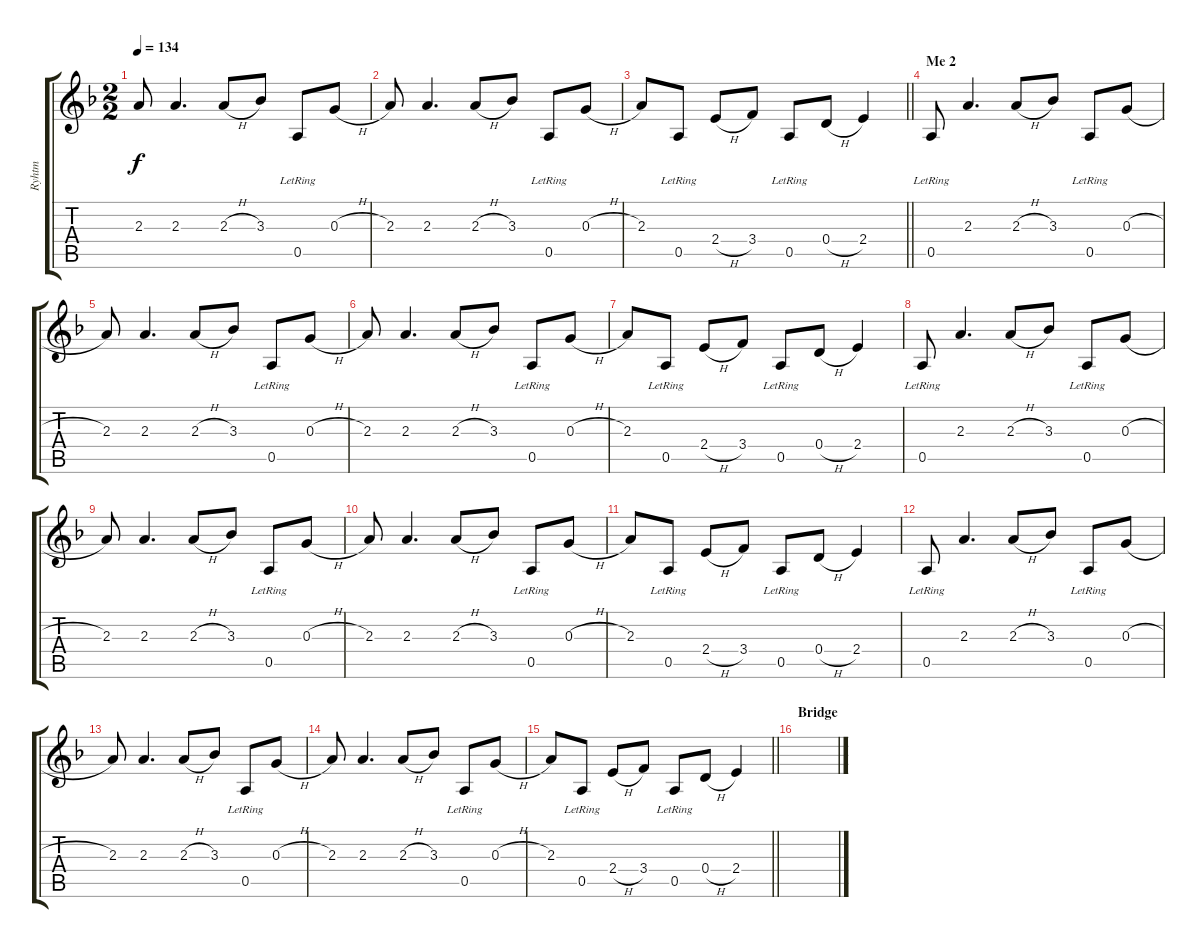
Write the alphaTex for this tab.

\track ("Ryhtm" "Ryhtm") {instrument overdrivenguitar}
\staff {score tabs}
\tuning (E4 B3 G3 D3 A2 E2) {hide}
\ts (2 2)
\tempo 134
\clef g2
\ks f
2.3.8{dy f} 2.3.4{d} 2.3{h}.8 3.3.8 0.5{lr}.8 0.3{h}.8 |
2.3.8 2.3.4{d} 2.3{h}.8 3.3.8 0.5{lr}.8 0.3{h}.8 |
\barLineRight lightlight
2.3.8 0.5{lr}.8 2.4{h}.8 3.4.8 0.5{lr}.8 0.4{h}.8 2.4.4 |
\section ("" "Me 2")
0.5{lr}.8 2.3.4{d} 2.3{h}.8 3.3.8 0.5{lr}.8 0.3{h}.8 |
2.3.8 2.3.4{d} 2.3{h}.8 3.3.8 0.5{lr}.8 0.3{h}.8 |
2.3.8 2.3.4{d} 2.3{h}.8 3.3.8 0.5{lr}.8 0.3{h}.8 |
2.3.8 0.5{lr}.8 2.4{h}.8 3.4.8 0.5{lr}.8 0.4{h}.8 2.4.4 |
0.5{lr}.8 2.3.4{d} 2.3{h}.8 3.3.8 0.5{lr}.8 0.3{h}.8 |
2.3.8 2.3.4{d} 2.3{h}.8 3.3.8 0.5{lr}.8 0.3{h}.8 |
2.3.8 2.3.4{d} 2.3{h}.8 3.3.8 0.5{lr}.8 0.3{h}.8 |
2.3.8 0.5{lr}.8 2.4{h}.8 3.4.8 0.5{lr}.8 0.4{h}.8 2.4.4 |
0.5{lr}.8 2.3.4{d} 2.3{h}.8 3.3.8 0.5{lr}.8 0.3{h}.8 |
2.3.8 2.3.4{d} 2.3{h}.8 3.3.8 0.5{lr}.8 0.3{h}.8 |
2.3.8 2.3.4{d} 2.3{h}.8 3.3.8 0.5{lr}.8 0.3{h}.8 |
\barLineRight lightlight
2.3.8 0.5{lr}.8 2.4{h}.8 3.4.8 0.5{lr}.8 0.4{h}.8 2.4.4 |
\section ("" "Bridge")
